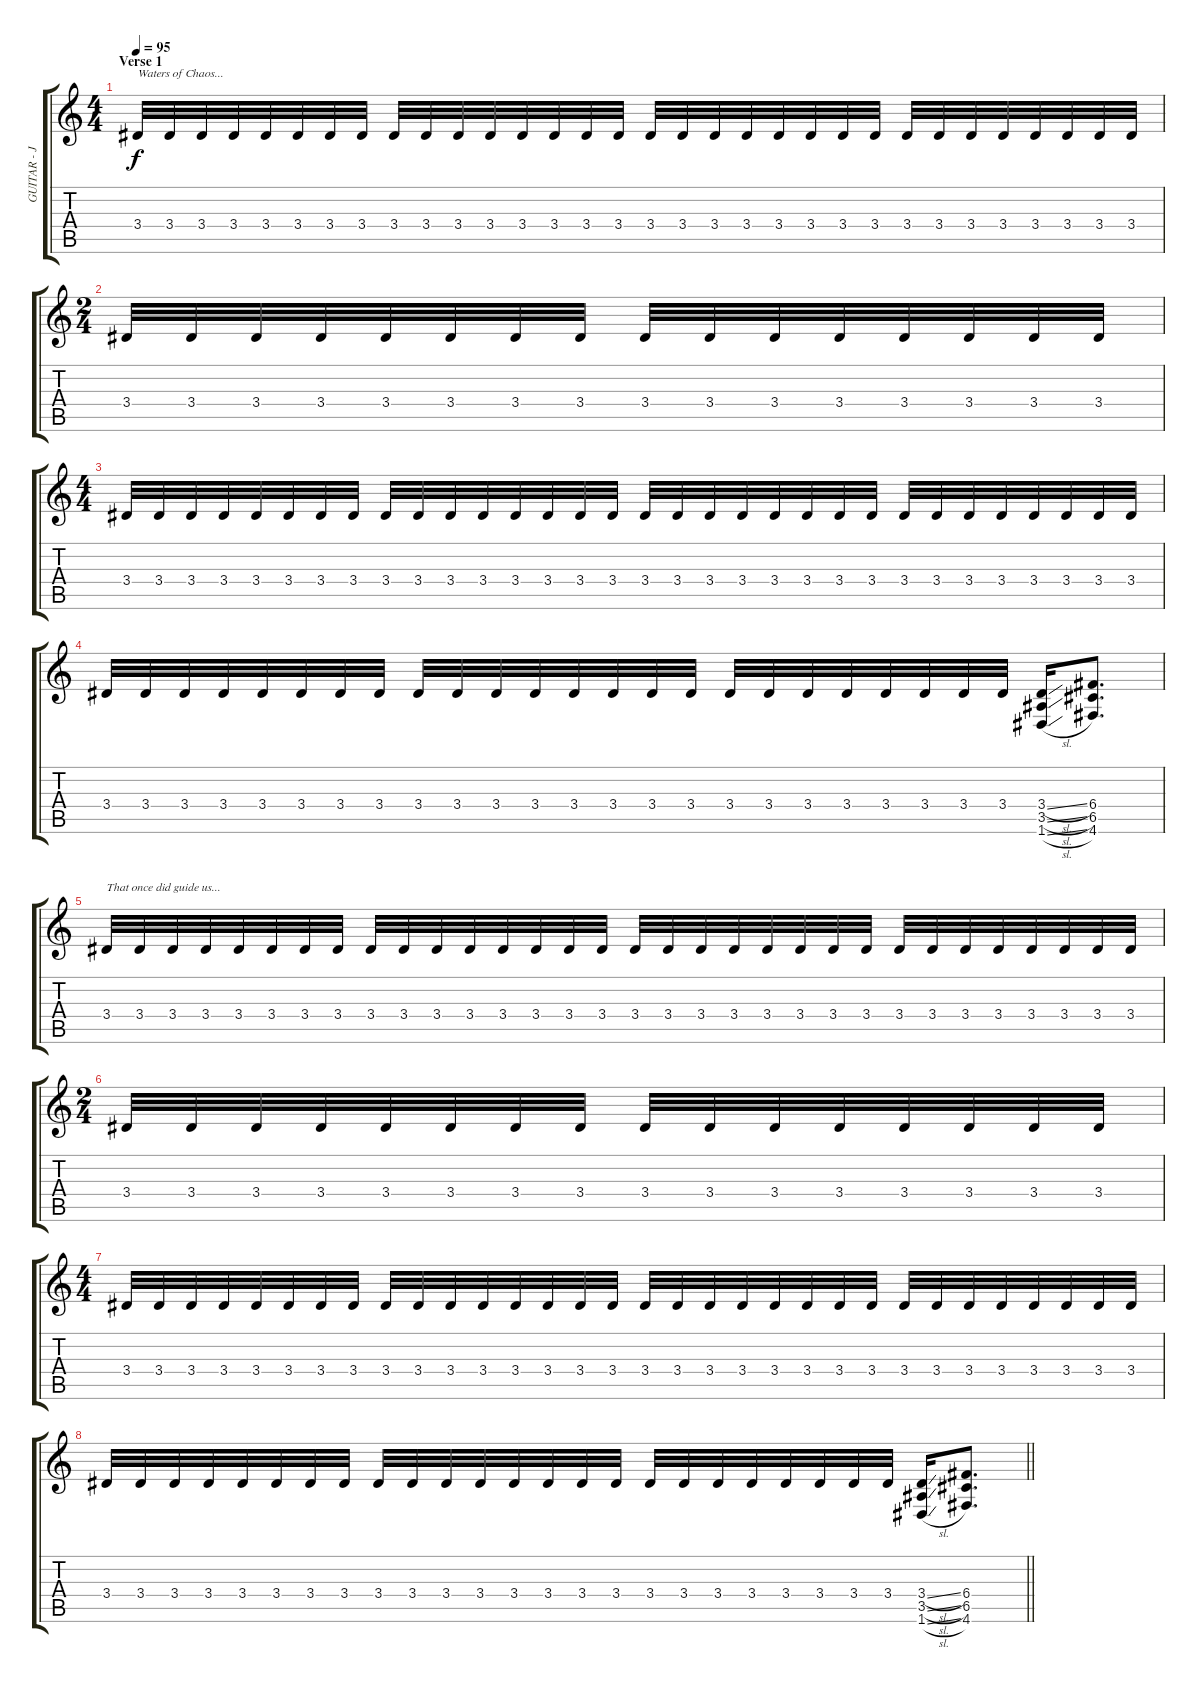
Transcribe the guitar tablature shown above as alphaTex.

\track ("GUITAR - Joe Duplantier" "GUITAR - J") {instrument distortionguitar}
\staff {score tabs}
\tuning (D4 A3 F3 C3 G2 D2) {hide}
\ts (4 4)
\section ("" "Verse 1")
\tempo 95
\clef g2
\ks c
3.4.32{txt "Waters of Chaos..." dy f} 3.4.32 3.4.32 3.4.32 3.4.32 3.4.32 3.4.32 3.4.32 3.4.32 3.4.32 3.4.32 3.4.32 3.4.32 3.4.32 3.4.32 3.4.32 3.4.32 3.4.32 3.4.32 3.4.32 3.4.32 3.4.32 3.4.32 3.4.32 3.4.32 3.4.32 3.4.32 3.4.32 3.4.32 3.4.32 3.4.32 3.4.32 |
\ts (2 4)
3.4.32 3.4.32 3.4.32 3.4.32 3.4.32 3.4.32 3.4.32 3.4.32 3.4.32 3.4.32 3.4.32 3.4.32 3.4.32 3.4.32 3.4.32 3.4.32 |
\ts (4 4)
3.4.32 3.4.32 3.4.32 3.4.32 3.4.32 3.4.32 3.4.32 3.4.32 3.4.32 3.4.32 3.4.32 3.4.32 3.4.32 3.4.32 3.4.32 3.4.32 3.4.32 3.4.32 3.4.32 3.4.32 3.4.32 3.4.32 3.4.32 3.4.32 3.4.32 3.4.32 3.4.32 3.4.32 3.4.32 3.4.32 3.4.32 3.4.32 |
3.4.32 3.4.32 3.4.32 3.4.32 3.4.32 3.4.32 3.4.32 3.4.32 3.4.32 3.4.32 3.4.32 3.4.32 3.4.32 3.4.32 3.4.32 3.4.32 3.4.32 3.4.32 3.4.32 3.4.32 3.4.32 3.4.32 3.4.32 3.4.32 (3.4{sl} 3.5{sl} 1.6{sl}).16 (6.4 6.5 4.6).8{d} |
3.4.32{txt "That once did guide us..."} 3.4.32 3.4.32 3.4.32 3.4.32 3.4.32 3.4.32 3.4.32 3.4.32 3.4.32 3.4.32 3.4.32 3.4.32 3.4.32 3.4.32 3.4.32 3.4.32 3.4.32 3.4.32 3.4.32 3.4.32 3.4.32 3.4.32 3.4.32 3.4.32 3.4.32 3.4.32 3.4.32 3.4.32 3.4.32 3.4.32 3.4.32 |
\ts (2 4)
3.4.32 3.4.32 3.4.32 3.4.32 3.4.32 3.4.32 3.4.32 3.4.32 3.4.32 3.4.32 3.4.32 3.4.32 3.4.32 3.4.32 3.4.32 3.4.32 |
\ts (4 4)
3.4.32 3.4.32 3.4.32 3.4.32 3.4.32 3.4.32 3.4.32 3.4.32 3.4.32 3.4.32 3.4.32 3.4.32 3.4.32 3.4.32 3.4.32 3.4.32 3.4.32 3.4.32 3.4.32 3.4.32 3.4.32 3.4.32 3.4.32 3.4.32 3.4.32 3.4.32 3.4.32 3.4.32 3.4.32 3.4.32 3.4.32 3.4.32 |
\barLineRight lightlight
3.4.32 3.4.32 3.4.32 3.4.32 3.4.32 3.4.32 3.4.32 3.4.32 3.4.32 3.4.32 3.4.32 3.4.32 3.4.32 3.4.32 3.4.32 3.4.32 3.4.32 3.4.32 3.4.32 3.4.32 3.4.32 3.4.32 3.4.32 3.4.32 (3.4{sl} 3.5{sl} 1.6{sl}).16 (6.4 6.5 4.6).8{d}
